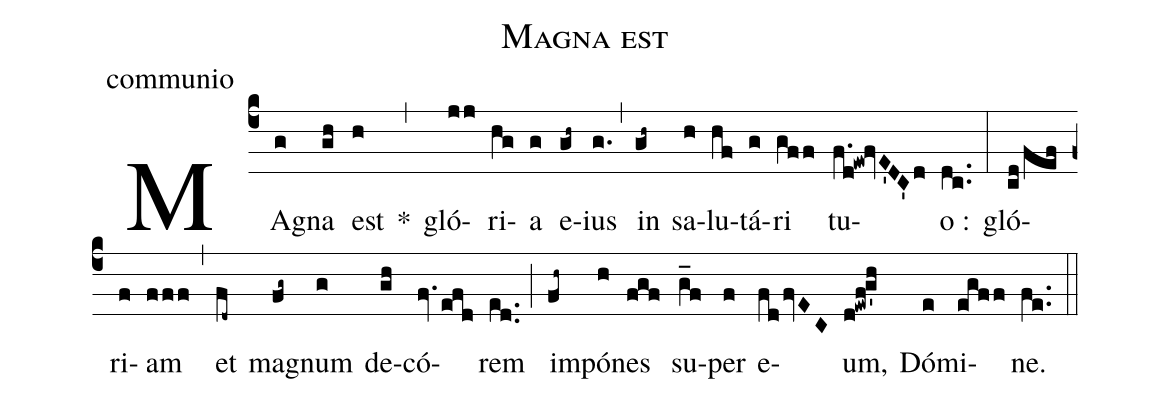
name:Magna est;
office-part:communio;
%%
(c4) MA(g)gna(gh) est(h) *(,)
gló(jj)ri(hg)a(g) e(gh~)ius(g.) (,)
in(gh~) sa(h)lu(hf)tá(g)ri(gff) tu(f.d!ew!fvE'DC'd)o :(dc..) (:)
gló(cd/fef)ri(f)am(fff) (,)
et(fd~) ma(fg~)gnum(g) de(gh)có(fv.efd)rem(ed..) (;)
im(fh~)pó(h)nes(fgf) su(g_f)per(f) e(fdfvEC)um,(d!ewf!g'h) Dó(e)mi(egff)ne.(fe..) (::)
